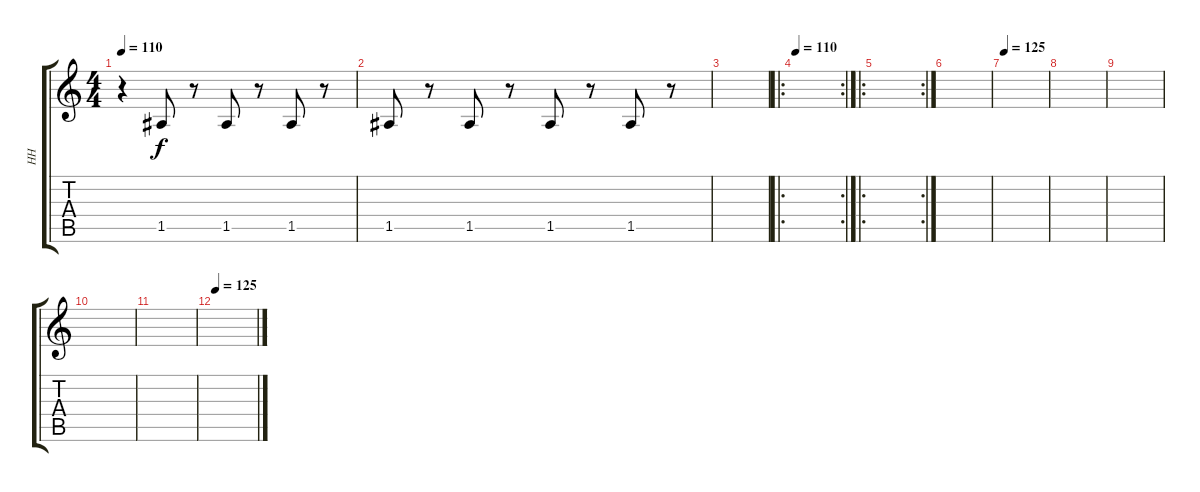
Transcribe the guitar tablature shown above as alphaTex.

\track ("HH" "HH") {instrument acousticguitarsteel}
\staff {score tabs}
\tuning (E4 B3 G3 D3 A2 E2) {hide}
\ts (4 4)
\tempo 110
\clef g2
\ks c
r.4{dy f} 1.5.8 r.8 1.5.8 r.8 1.5.8 r.8 |
1.5.8 r.8 1.5.8 r.8 1.5.8 r.8 1.5.8 r.8 |
|
\ro
\rc 2
\tempo 110
|
\ro
\rc 2
|
|
\tempo 125
|
|
|
|
|
\tempo 125
